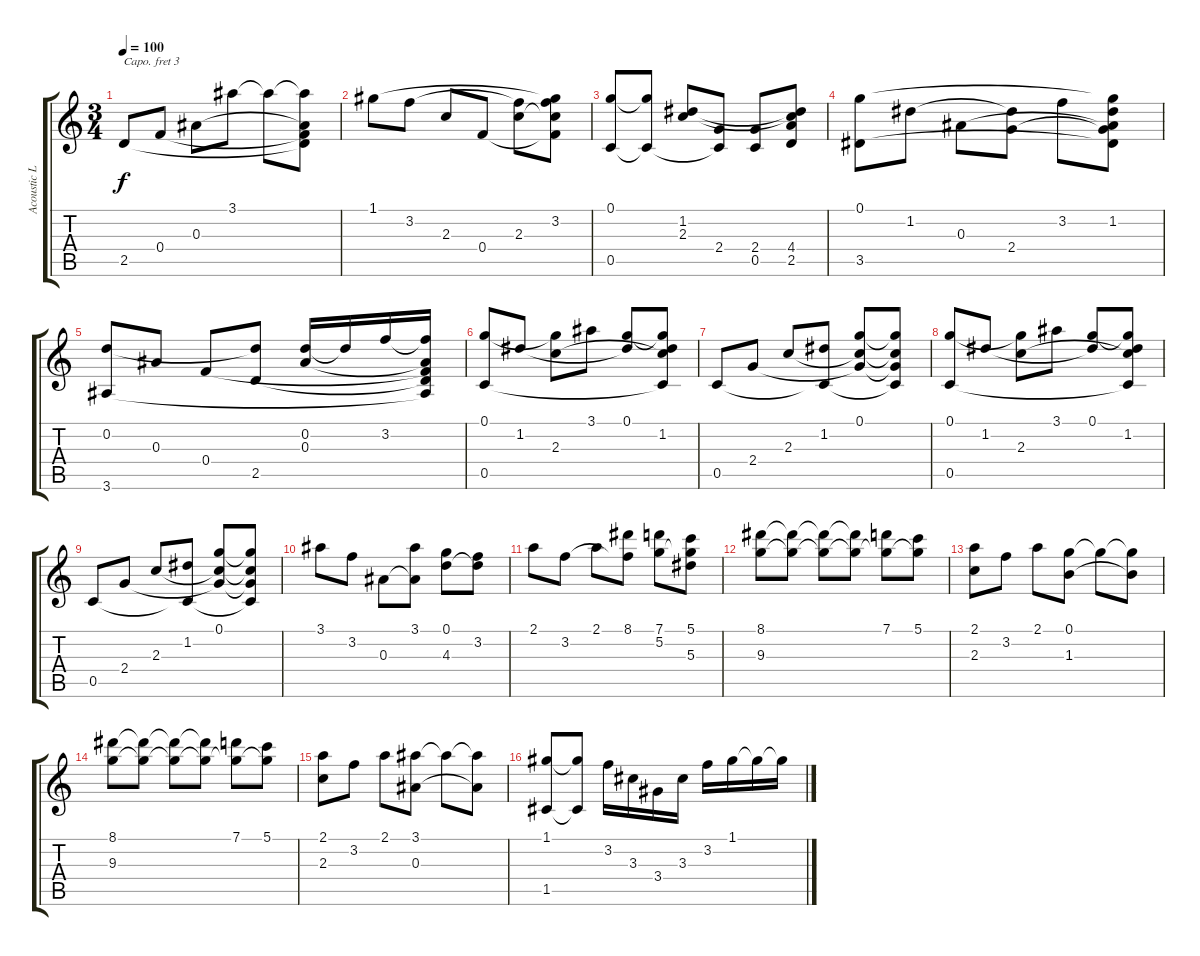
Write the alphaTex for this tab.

\track ("Acoustic Lead/Rhythm" "Acoustic L") {instrument acousticguitarsteel}
\staff {score tabs}
\capo 3
\tuning (E4 B3 G3 D3 A2 E2) {hide}
\ts (3 4)
\tempo 100
\clef g2
\ks c
2.5.8{dy f} 0.4.8 0.3.8 3.1.8 3.1{t}.8 (3.1{t} 0.3{t} 0.4{t} 2.5{t}).8 |
1.1.8 3.2.8 2.3.8 0.4.8 (3.2{t} 2.3).8 (1.1{t} 3.2 2.3{t} 0.4{t}).8 |
(0.1 0.5).8 (0.1{t} 0.5{t}).8 (1.2 2.3).8 (2.4 0.5{t}).8 (2.4 0.5).8 (1.2{t} 2.3{t} 4.4 2.5).8 |
(0.1 3.5).8 1.2.8 0.3.8 (1.2{t} 2.4).8 3.2.8 (0.1{t} 1.2 0.3{t} 2.4{t} 3.5{t}).8 |
(0.2 3.6).8 0.3.8 0.4.8 (0.2{t} 2.5).8 (0.2 0.3).16 0.2{t}.16 3.2.16 (3.2{t} 0.3{t} 0.4{t} 2.5{t} 3.6{t}).16 |
(0.1 0.5).8 1.2.8 (0.1{t} 2.3).8 3.1.8 (0.1 1.2{t}).8 (0.1{t} 1.2 2.3{t} 0.5{t}).8 |
0.5.8 2.4.8 2.3.8 (1.2 0.5{t}).8 (0.1 2.3{t} 2.4{t}).8 (0.1{t} 2.3{t} 2.4{t} 0.5{t}).8 |
(0.1 0.5).8 1.2.8 (0.1{t} 2.3).8 3.1.8 (0.1 1.2{t}).8 (0.1{t} 1.2 2.3{t} 0.5{t}).8 |
0.5.8 2.4.8 2.3.8 (1.2 0.5{t}).8 (0.1 2.3{t} 2.4{t}).8 (0.1{t} 2.3{t} 2.4{t} 0.5{t}).8 |
3.1.8 3.2.8 0.3.8 (3.1 0.3{t}).8 (0.1 4.3).8 (3.2 4.3{t}).8 |
2.1.8 3.2.8 2.1.8 (8.1 3.2{t}).8 (7.1 5.2).8 (5.1 5.2{t} 5.3).8 |
(8.1 9.3).8 (8.1{t} 9.3{t}).8 (8.1{t} 9.3{t}).8 (8.1{t} 9.3{t}).8 (7.1 9.3{t}).8 (5.1 9.3{t}).8 |
(2.1 2.3).8 3.2.8 2.1.8 (0.1 1.3).8 0.1{t}.8 (0.1{t} 1.3{t}).8 |
(8.1 9.3).8 (8.1{t} 9.3{t}).8 (8.1{t} 9.3{t}).8 (8.1{t} 9.3{t}).8 (7.1 9.3{t}).8 (5.1 9.3{t}).8 |
(2.1 2.3).8 3.2.8 2.1.8 (3.1 0.3).8 3.1{t}.8 (3.1{t} 0.3{t}).8 |
(1.1 1.5).8 (1.1{t} 1.5{t}).8 3.2.16 3.3.16 3.4.16 3.3.16 3.2.16 1.1.16 1.1{t}.16 1.1{t}.16
